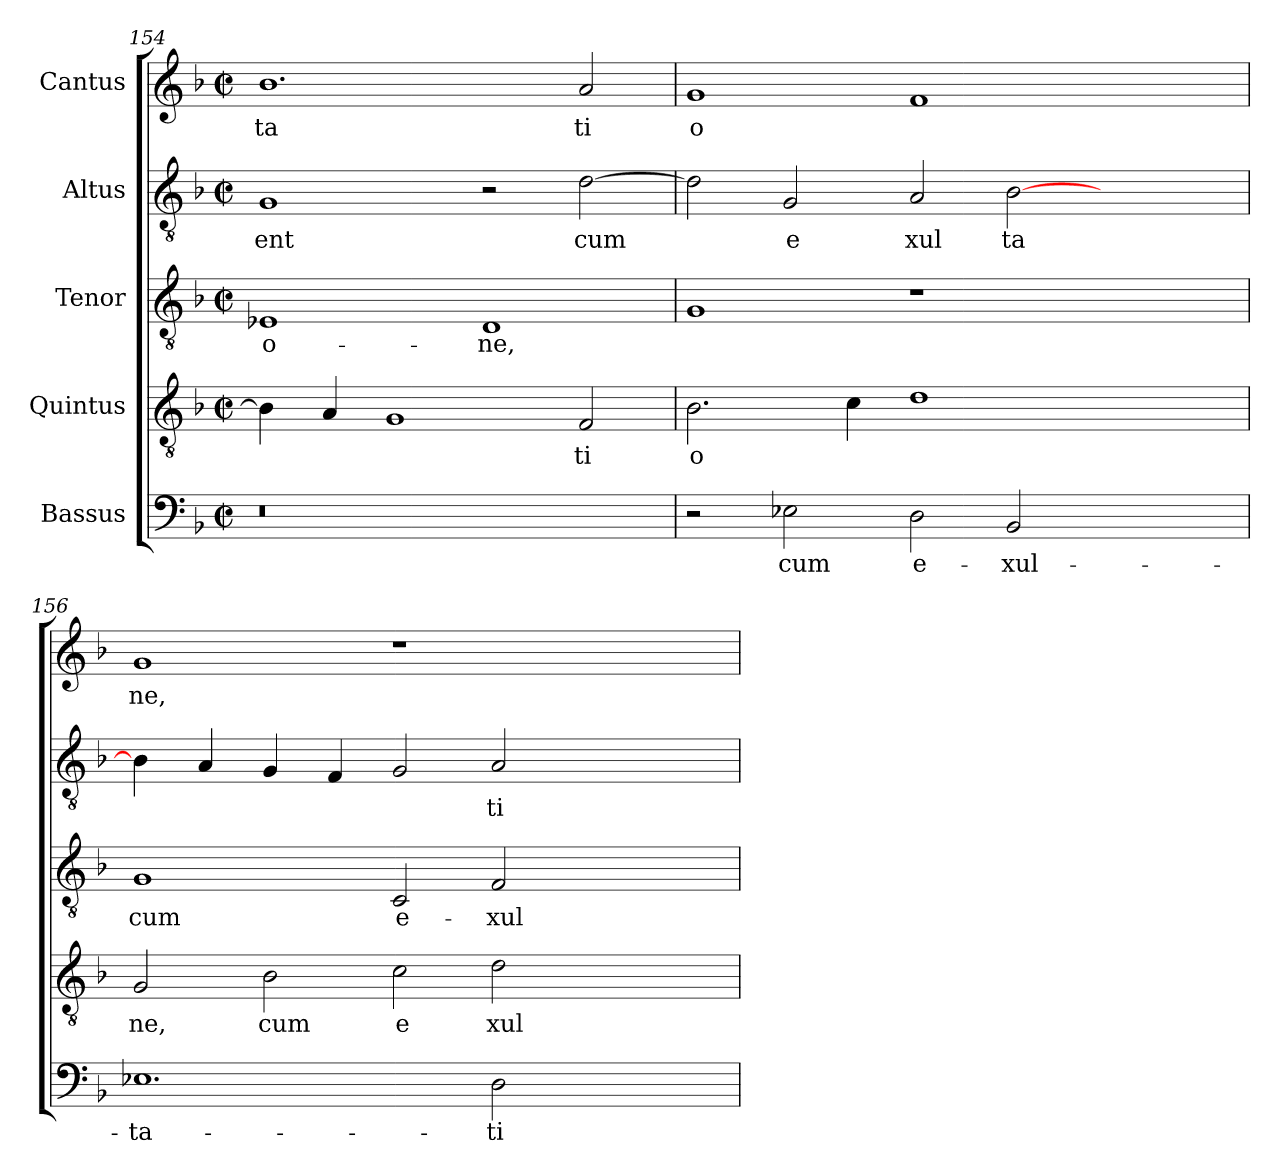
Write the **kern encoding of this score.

**kern	**text	**kern	**text	**kern	**text	**kern	**text	**kern	**text
*part5	*part5	*part4	*part4	*part3	*part3	*part2	*part2	*part1	*part1
*staff5	*staff5	*staff4	*staff4	*staff3	*staff3	*staff2	*staff2	*staff1	*staff1
*I"Bassus	*	*I"Quintus	*	*I"Tenor	*	*I"Altus	*	*I"Cantus	*
*clefF4	*	*clefGv2	*	*clefGv2	*	*clefGv2	*	*clefG2	*
*k[b-]	*	*k[b-]	*	*k[b-]	*	*k[b-]	*	*k[b-]	*
*F:	*	*F:	*	*F:	*	*F:	*	*F:	*
*M2/2	*	*M2/2	*	*M2/2	*	*M2/2	*	*M2/2	*
*met(c|)	*	*met(c|)	*	*met(c|)	*	*met(c|)	*	*met(c|)	*
=154	=154	=154	=154	=154	=154	=154	=154	=154	=154
!	!	!	!	!	!LO:LY:b:cj	!	!LO:LY:b:cj	!	!LO:LY:b:cj
0r	.	4B-\]	.	1E-X	-o-	1G	ent	1.b-	ta
.	.	4A/	.	.	.	.	.	.	.
.	.	1G	.	.	.	.	.	.	.
!	!	!	!	!	!LO:LY:b:cj	!	!	!	!
.	.	.	.	1D	-ne,	2r	.	.	.
!	!	!	!LO:LY:b:cj	!	!	!	!LO:LY:b	!	!LO:LY:b:cj
.	.	2F/	ti	.	.	[>2d\	cum	2a/	ti
=155	=155	=155	=155	=155	=155	=155	=155	=155	=155
!	!	!	!LO:LY:b:cj	!	!	!	!	!	!LO:LY:b:rj
2r	.	2.B-\	o	1G	.	2d\]	.	1g	o
!	!LO:LY:b:cj	!	!	!	!	!	!LO:LY:b:cj	!	!
2E-X\	cum	.	.	.	.	2G/	e	.	.
.	.	4c\	.	.	.	.	.	.	.
!	!LO:LY:b:cj	!	!	!LO:N:vis=1	!	!	!LO:LY:b:cj	!	!
2D\	e-	1d	.	0r	.	2A/	xul	1f	.
!	!LO:LY:b:cj	!	!	!	!	!	!LO:LY:b:cj	!	!
2BB-/	-xul-	.	.	.	.	[>2B-\	ta	.	.
1ryy	.	1ryy	.	.	.	1ryy	.	1ryy	.
=156	=156	=156	=156	=156	=156	=156	=156	=156	=156
!	!LO:LY:b:cj	!	!LO:LY:b:cj	!	!LO:LY:b:cj	!	!	!	!LO:LY:b:cj
1.E-	-ta-	2G/	ne,	1G	cum	4B-\]	.	1g	ne,
.	.	.	.	.	.	4A/	.	.	.
!	!	!	!LO:LY:b:cj	!	!	!	!	!	!
.	.	2B-\	cum	.	.	4G/	.	.	.
.	.	.	.	.	.	4F/	.	.	.
!	!	!	!LO:LY:b:cj	!	!LO:LY:b:cj	!	!	!LO:N:vis=1	!
.	.	2c\	e	2C/	e-	2G/	.	0r	.
!	!LO:LY:b:cj	!	!LO:LY:b:cj	!	!LO:LY:b:cj	!	!LO:LY:b:cj	!	!
2D\	-ti-	2d\	xul	2F/	-xul-	2A/	ti	.	.
1ryy	.	1ryy	.	1ryy	.	1ryy	.	.	.
=	=	=	=	=	=	=	=	=	=
*-	*-	*-	*-	*-	*-	*-	*-	*-	*-
